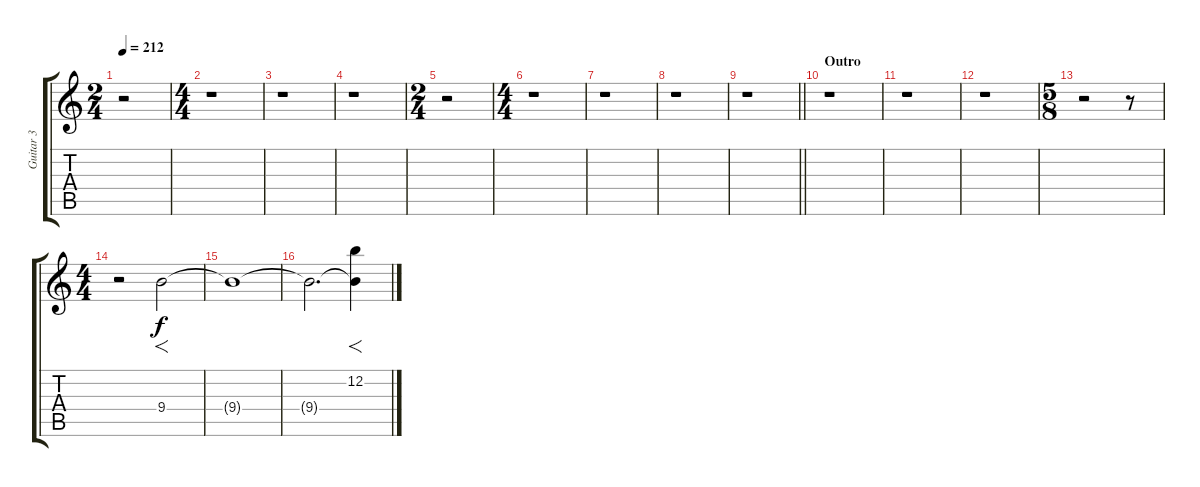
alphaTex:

\track ("Guitar 3" "Guitar 3") {instrument distortionguitar}
\staff {score tabs}
\tuning (E4 B3 G3 D3 A2 E2) {hide}
\ts (2 4)
\tempo 212
\clef g2
\ks c
r.2{dy fff} |
\ts (4 4)
r.1 |
r.1 |
r.1 |
\ts (2 4)
r.2 |
\ts (4 4)
r.1 |
r.1 |
r.1 |
\barLineRight lightlight
r.1 |
\section ("" "Outro")
r.1 |
r.1 |
r.1 |
\ts (5 8)
r.2 r.8 |
\ts (4 4)
r.2 9.4.2{f dy f} |
9.4{t}.1 |
9.4{t}.2{d} (12.2 9.4{t}).4{f}
